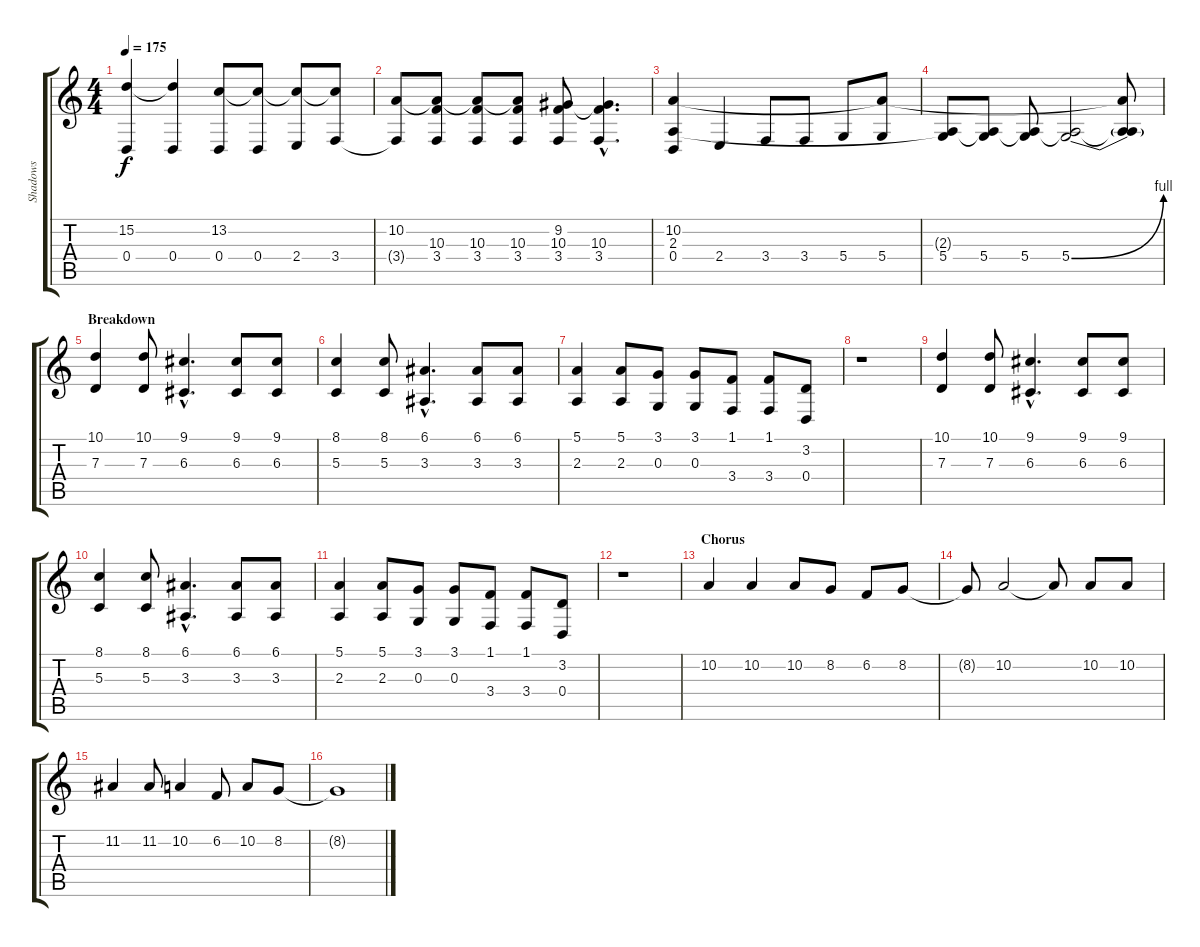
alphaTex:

\track ("Shadows" "Shadows") {instrument tenorsax}
\staff {score tabs}
\tuning (E4 B3 G3 D3 A2 D2) {hide}
\ts (4 4)
\tempo 175
\clef g2
\ks c
(15.2 0.4).4{dy f} (15.2{t} 0.4).4 (13.2 0.4).8 (13.2{t} 0.4).8 (13.2{t} 2.4).8 (13.2{t} 3.4).8 |
(10.2 3.4{t}).8 (10.2{t} 10.3 3.4).8 (10.2{t} 10.3 3.4).8 (10.2{t} 10.3 3.4).8 (9.2 10.3 3.4).8 (9.2{hac t} 10.3{hac} 3.4{hac}).4{d} |
(10.2 2.3 0.4).4 2.4.4 3.4.8 3.4.8 5.4.8 (10.2{t} 5.4).8 |
(2.3{t} 5.4).8 (2.3{t} 5.4).8 (2.3{t} 5.4).8 (2.3{t} 5.4{be (bend 0 0 60 4)}).2 (10.2{t} 2.3{t} 5.4{t}).8 |
\section ("" "Breakdown")
(10.1 7.3).4 (10.1 7.3).8 (9.1{hac} 6.3{hac}).4{d} (9.1 6.3).8 (9.1 6.3).8 |
(8.1 5.3).4 (8.1 5.3).8 (6.1{hac} 3.3{hac}).4{d} (6.1 3.3).8 (6.1 3.3).8 |
(5.1 2.3).4 (5.1 2.3).8 (3.1 0.3).8 (3.1 0.3).8 (1.1 3.4).8 (1.1 3.4).8 (3.2 0.4).8 |
r.1 |
(10.1 7.3).4 (10.1 7.3).8 (9.1{hac} 6.3{hac}).4{d} (9.1 6.3).8 (9.1 6.3).8 |
(8.1 5.3).4 (8.1 5.3).8 (6.1{hac} 3.3{hac}).4{d} (6.1 3.3).8 (6.1 3.3).8 |
(5.1 2.3).4 (5.1 2.3).8 (3.1 0.3).8 (3.1 0.3).8 (1.1 3.4).8 (1.1 3.4).8 (3.2 0.4).8 |
r.1 |
\section ("" "Chorus")
10.2.4 10.2.4 10.2.8 8.2.8 6.2.8 8.2.8 |
8.2{t}.8 10.2.2 10.2{t}.8 10.2.8 10.2.8 |
11.2.4 11.2.8 10.2.4 6.2.8 10.2.8 8.2.8 |
8.2{t}.1
